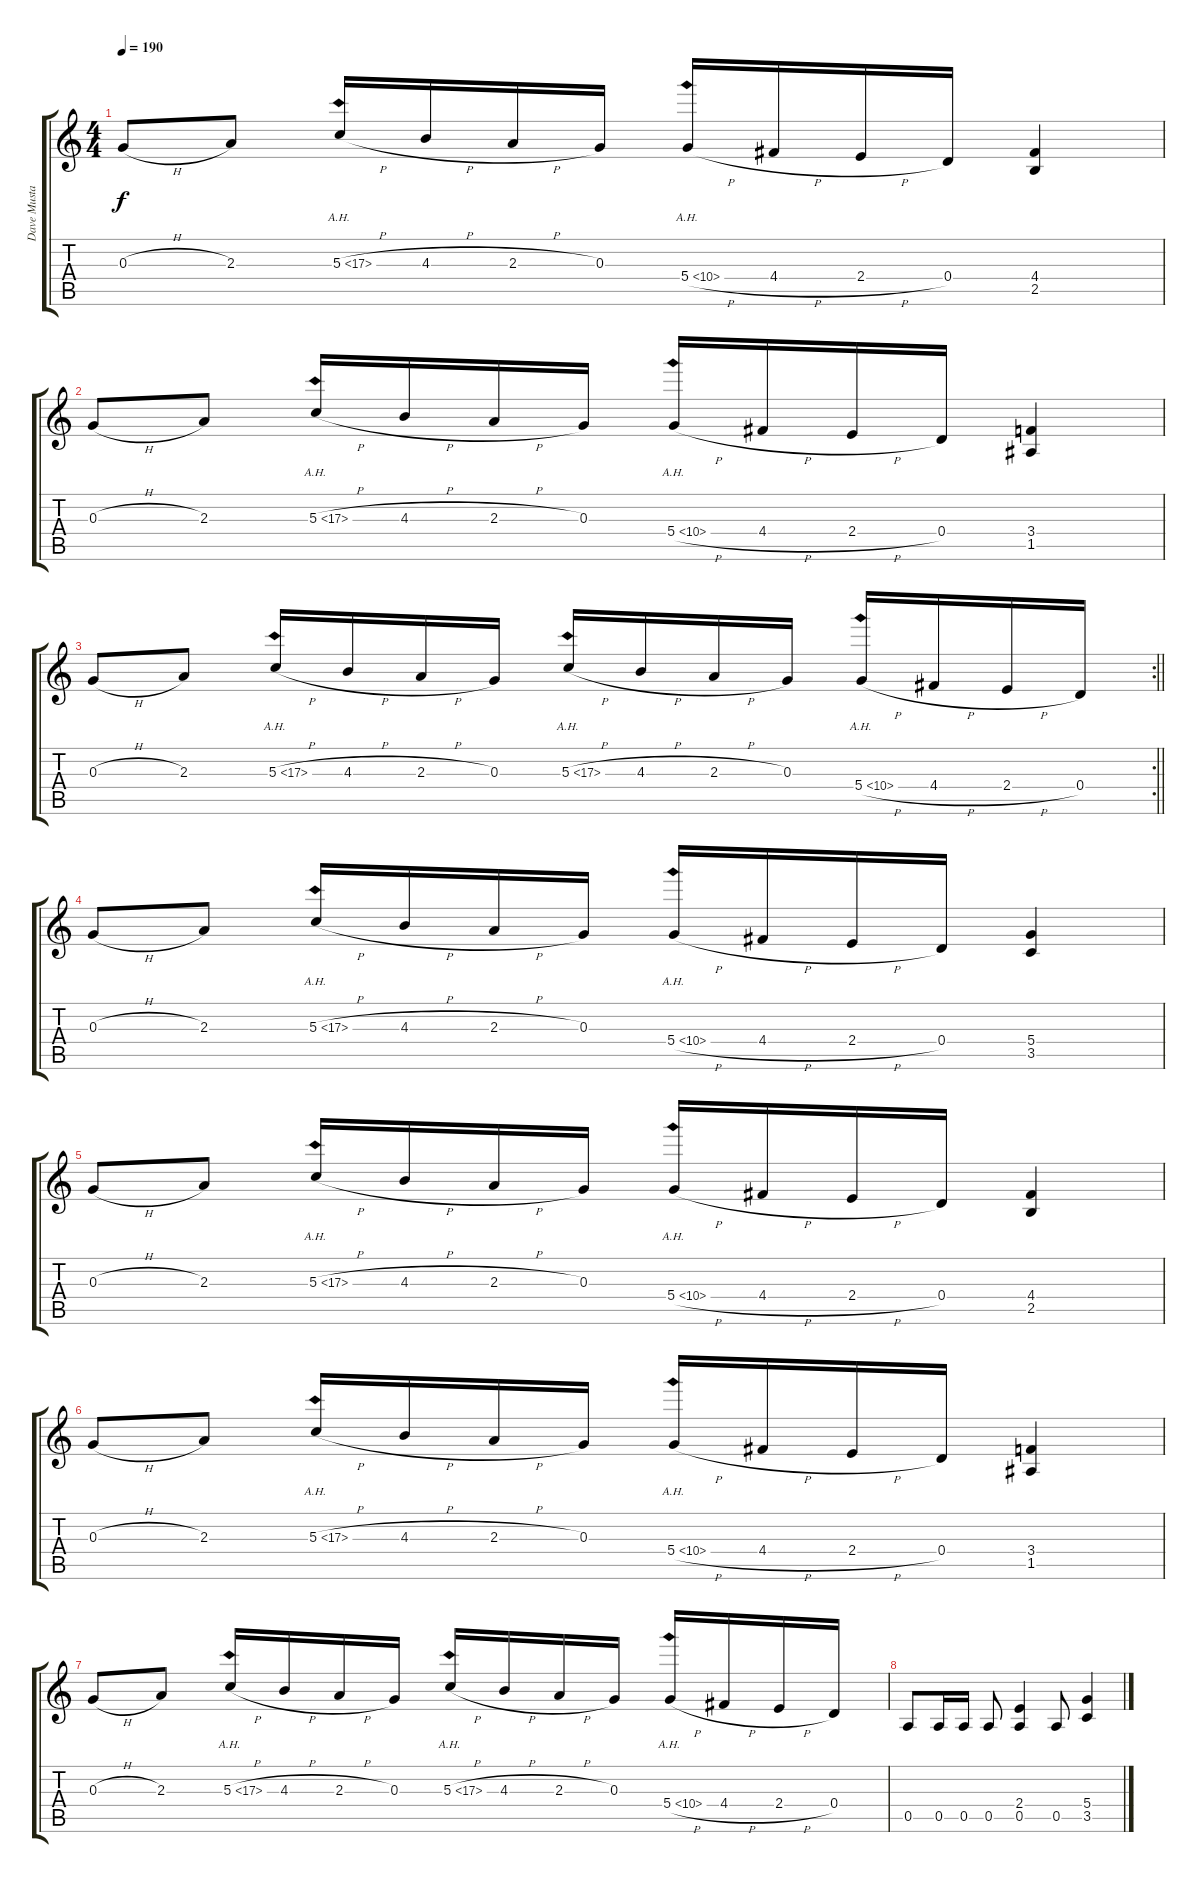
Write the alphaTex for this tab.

\track ("Dave Mustaine" "Dave Musta") {instrument distortionguitar}
\staff {score tabs}
\tuning (E4 B3 G3 D3 A2 E2) {hide}
\ts (4 4)
\tempo 190
\clef g2
\ks c
0.3{h}.8{dy f} 2.3.8 5.3{ah 12 h}.16 4.3{h}.16 2.3{h}.16 0.3.16 5.4{ah 5 h}.16 4.4{h}.16 2.4{h}.16 0.4.16 (4.4 2.5).4 |
0.3{h}.8 2.3.8 5.3{ah 12 h}.16 4.3{h}.16 2.3{h}.16 0.3.16 5.4{ah 5 h}.16 4.4{h}.16 2.4{h}.16 0.4.16 (3.4 1.5).4 |
\rc 2
\barLineRight lightlight
0.3{h}.8 2.3.8 5.3{ah 12 h}.16 4.3{h}.16 2.3{h}.16 0.3.16 5.3{ah 12 h}.16 4.3{h}.16 2.3{h}.16 0.3.16 5.4{ah 5 h}.16 4.4{h}.16 2.4{h}.16 0.4.16 |
0.3{h}.8 2.3.8 5.3{ah 12 h}.16 4.3{h}.16 2.3{h}.16 0.3.16 5.4{ah 5 h}.16 4.4{h}.16 2.4{h}.16 0.4.16 (5.4 3.5).4 |
0.3{h}.8 2.3.8 5.3{ah 12 h}.16 4.3{h}.16 2.3{h}.16 0.3.16 5.4{ah 5 h}.16 4.4{h}.16 2.4{h}.16 0.4.16 (4.4 2.5).4 |
0.3{h}.8 2.3.8 5.3{ah 12 h}.16 4.3{h}.16 2.3{h}.16 0.3.16 5.4{ah 5 h}.16 4.4{h}.16 2.4{h}.16 0.4.16 (3.4 1.5).4 |
0.3{h}.8 2.3.8 5.3{ah 12 h}.16 4.3{h}.16 2.3{h}.16 0.3.16 5.3{ah 12 h}.16 4.3{h}.16 2.3{h}.16 0.3.16 5.4{ah 5 h}.16 4.4{h}.16 2.4{h}.16 0.4.16 |
0.5.8 0.5.16 0.5.16 0.5.8 (2.4 0.5).4 0.5.8 (5.4 3.5).4
